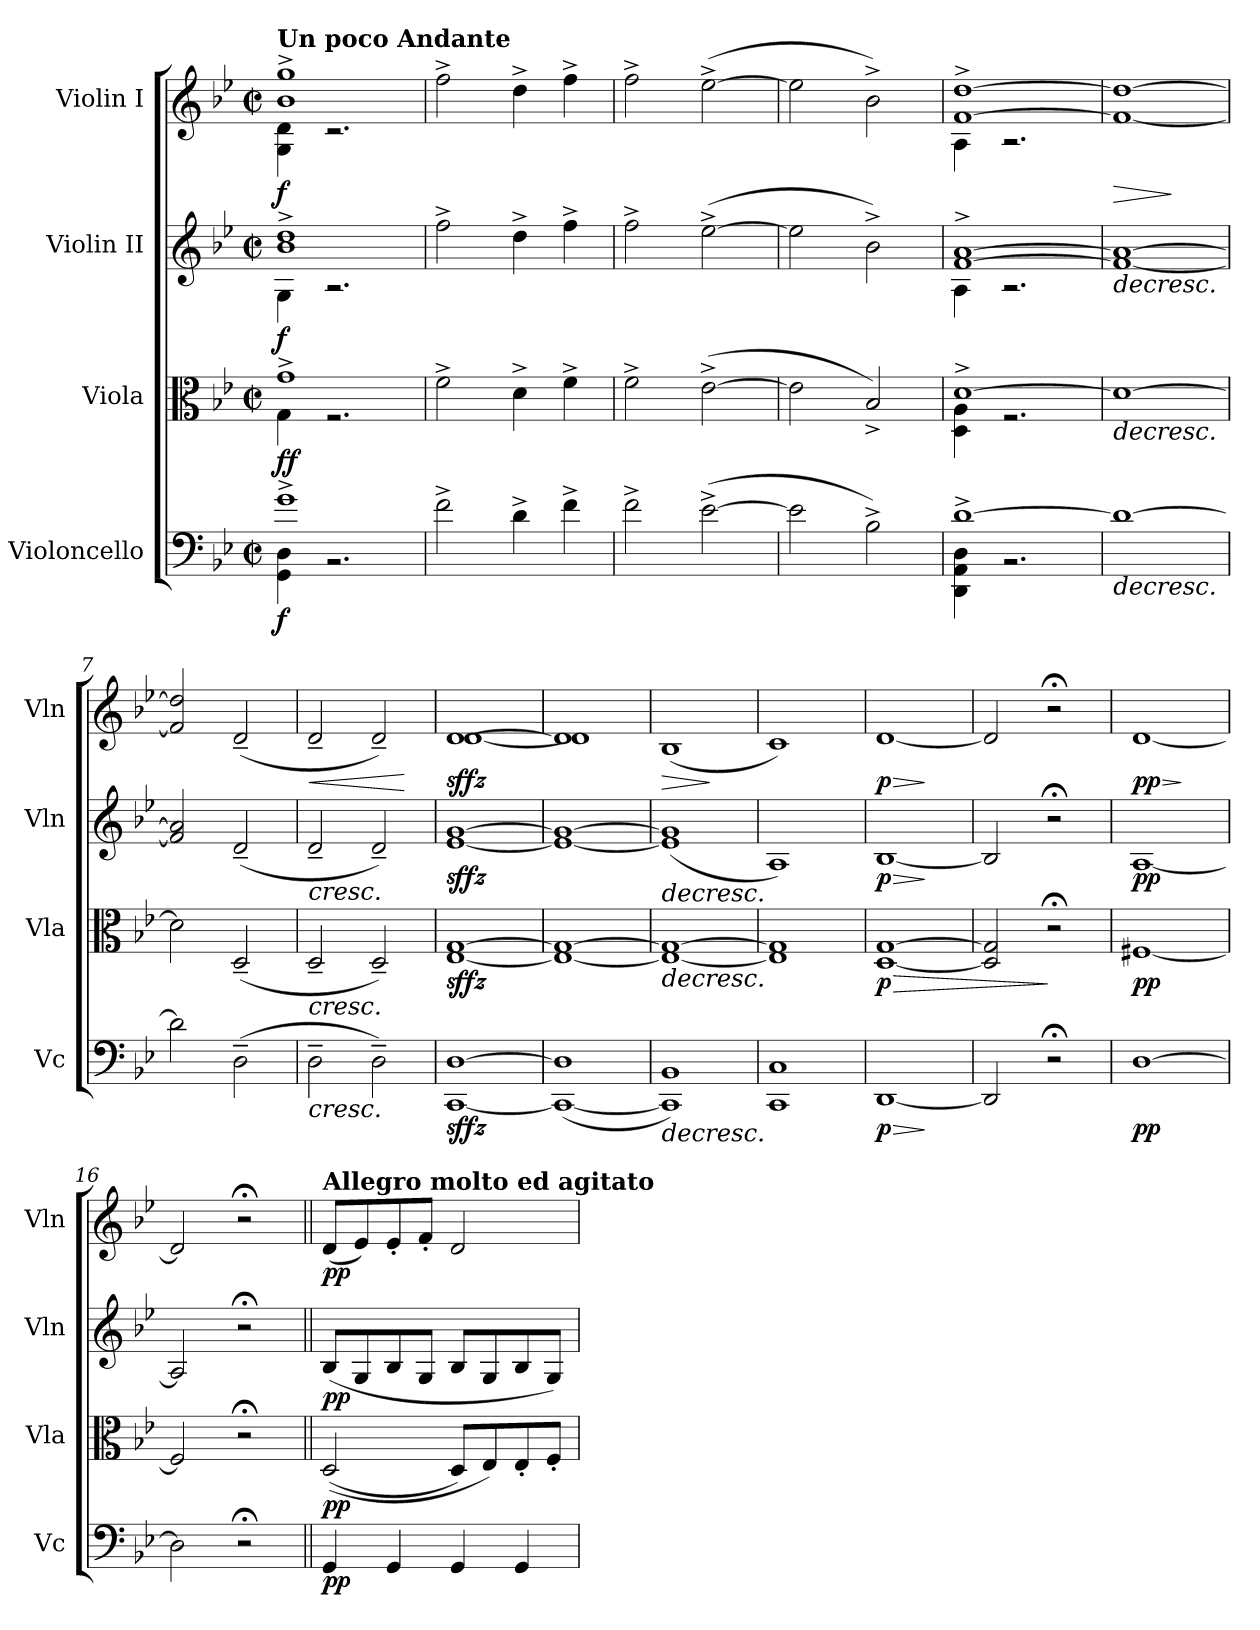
**kern	**dynam	**kern	**dynam	**kern	**dynam	**kern	**dynam
*part4	*part4	*part3	*part3	*part2	*part2	*part1	*part1
*staff4	*staff4	*staff3	*staff3	*staff2	*staff2	*staff1	*staff1
*I"Violoncello	*	*I"Viola	*	*I"Violin II	*	*I"Violin I	*
*I'Vc	*	*I'Vla	*	*I'Vln	*	*I'Vln	*
*clefF4	*	*clefC3	*	*clefG2	*	*clefG2	*
*k[b-e-]	*	*k[b-e-]	*	*k[b-e-]	*	*k[b-e-]	*
*M2/2	*	*M2/2	*	*M2/2	*	*M2/2	*
*met(c|)	*	*met(c|)	*	*met(c|)	*	*met(c|)	*
*MM120	*	*MM120	*	*MM120	*	*MM120	*
=1	=1	=1	=1	=1	=1	=1	=1
*^	*	*^	*	*^	*	*^	*
!	!	!	!	!	!	!	!	!	!LO:TX:a:B:t=Un poco Andante	!	!
!	!	!LO:DY:b	!	!	!LO:DY:b	!	!	!	!	!	!
!	!	!	!	!	!LO:DY:n=1:b	!	!	!LO:DY:b	!	!	!LO:DY:b
1g^	4GG\ 4D\	f	1g^	4G\	f f	1b-^ 1dd^	4G\	f	1b-^ 1gg^	4G\ 4d\	f
.	2.r	.	.	2.r	.	.	2.r	.	.	2.r	.
*v	*v	*	*	*	*	*v	*v	*	*v	*v	*
*	*	*v	*v	*	*	*	*	*
=2	=2	=2	=2	=2	=2	=2	=2
2f^\	.	2f^\	.	2ff^\	.	2ff^\	.
4d^\	.	4d^\	.	4dd^\	.	4dd^\	.
4f^\	.	4f^\	.	4ff^\	.	4ff^\	.
=3	=3	=3	=3	=3	=3	=3	=3
2f^\	.	2f^\	.	2ff^\	.	2ff^\	.
(>[2e-^\	.	(>[2e-^\	.	(>[2ee-^\	.	(>[2ee-^\	.
=4	=4	=4	=4	=4	=4	=4	=4
2e-\]	.	2e-\]	.	2ee-\]	.	2ee-\]	.
2B-^\)	.	2B-^/)	.	2b-^\)	.	2b-^\)	.
=5	=5	=5	=5	=5	=5	=5	=5
*^	*	*^	*	*^	*	*^	*
[1d^	4DD\ 4AA\ 4D\	.	[1d^	4D\ 4A\	.	[1f^ [1a^	4A\	.	[1f^ [1dd^	4A\	.
.	2.r	.	.	2.r	.	.	2.r	.	.	2.r	.
=6	=6	=6	=6	=6	=6	=6	=6	=6	=6	=6	=6
!	!	!LO:HP:b	!	!	!LO:HP:b	!	!	!LO:HP:b	!	!	!LO:HP:b
*v	*v	*	*	*	*	*v	*v	*	*v	*v	*
*	*	*v	*v	*	*	*	*	*
1d_	>	1d_	>	1f_ 1a_	>	1f_ 1dd_	>
.	.	.	.	.	.	.	]
=7	=7	=7	=7	=7	=7	=7	=7
2d\]	.	2d\]	.	2f/] 2a/]	.	2f/] 2dd/]	.
(>2D~\	.	(>2D~/	.	(>2d~/	.	(>2d~/	.
!!LO:LB:g=z
=8	=8	=8	=8	=8	=8	=8	=8
!	!LO:HP:b	!	!LO:HP:b	!	!LO:HP:b	!	!LO:HP:b
2D~\	<	2D~/	<	2d~/	<	2d~/	<
2D~\)	.	2D~/)	.	2d~/)	.	2d~/)	.
.	]	.	]	.	]	.	[
=9	=9	=9	=9	=9	=9	=9	=9
*	*	*	*	*	*	*^	*
!	!LO:DY:b	!	!LO:DY:b	!	!LO:DY:b	!	!	!LO:DY:b
[1CC [1D	sffz	[1E- [1G	sffz	[1e- [1g	sffz	[1d	[1d	sffz
=10	=10	=10	=10	=10	=10	=10	=10	=10
(>1CC_ 1D]	.	1E-_ 1G_	.	1e-_ 1g_	.	1d]	1d]	.
=11	=11	=11	=11	=11	=11	=11	=11	=11
!	!LO:HP:b	!	!LO:HP:b	!	!LO:HP:b	!	!	!LO:HP:b
*	*	*	*	*	*	*v	*v	*
1CC] 1BB-)	>	1E-_ 1G_	>	(<1e-] 1g]	>	(<1B-	>
.	[	.	.	.	[	.	]
=12	=12	=12	=12	=12	=12	=12	=12
1CC 1C	.	1E-] 1G]	.	1A)	.	1c)	.
.	.	.	[	.	.	.	.
=13	=13	=13	=13	=13	=13	=13	=13
!	!LO:HP:b	!	!LO:HP:b	!	!LO:HP:b	!	!LO:HP:b
!	!LO:DY:n=1:b	!	!LO:DY:n=1:b	!	!LO:DY:n=1:b	!	!LO:DY:n=1:b
[1DD	> p	[1D [1G	> p	[1B-	> p	[1d	> p
.	]	.	.	.	]	.	]
=14	=14	=14	=14	=14	=14	=14	=14
2DD/]	.	2D/] 2G/]	.	2B-/]	.	2d/]	.
2r;<	.	2r;<	]	2r;<	.	2r;<	.
=15	=15	=15	=15	=15	=15	=15	=15
!	!LO:DY:b	!	!LO:DY:b	!	!LO:DY:b	!	!LO:HP:b
!	!	!	!	!	!	!	!LO:DY:n=1:b
[1D	pp	[1F#X	pp	[1A	pp	[1d	> pp
.	]	.	]	.	]	.	]
=16	=16	=16	=16	=16	=16	=16	=16
2D\]	.	2F#/]	.	2A/]	.	2d/]	.
2r;<	.	2r;<	.	2r;<	.	2r;<	.
!!LO:PB:g=z
=17||	=17||	=17||	=17||	=17||	=17||	=17||	=17||
*	*	*	*	*	*	*MM200	*
!	!	!	!	!	!	!LO:TX:a:B:t=Allegro molto ed agitato	!
!	!LO:DY:b	!	!LO:DY:b	!	!LO:DY:b	!	!LO:DY:b
4GG/	pp	(>(<2D/	pp	(<8B-/L	pp	(<8d/L	pp
.	.	.	.	8G/	.	8e-/)	.
4GG/	.	.	.	8B-/	.	8e-'/	.
.	.	.	.	8G/J	.	8f'/J	.
4GG/	.	8D/L)	.	8B-/L	.	2d/	.
.	.	8E-/)	.	8G/	.	.	.
4GG/	.	8E-'/	.	8B-/	.	.	.
.	.	8F'/J	.	8G/J)	.	.	.
=	=	=	=	=	=	=	=
*-	*-	*-	*-	*-	*-	*-	*-
